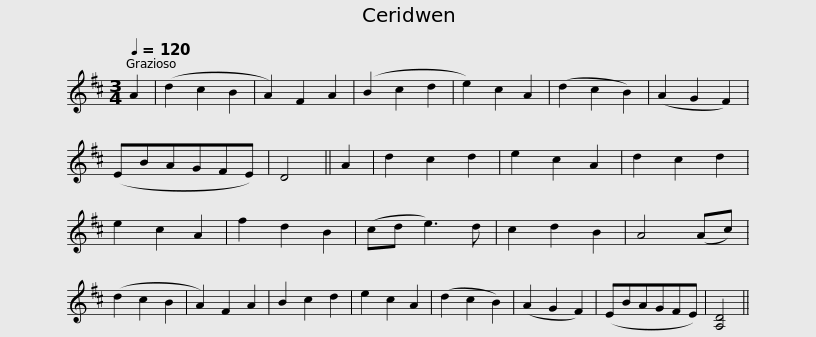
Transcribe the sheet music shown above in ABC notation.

X:1
L:1/8
Q:1/4=120
M:3/4
I:linebreak $
K:D
V:1 treble
V:1
 A2 | (d2 c2 B2 | A2) F2 A2 | (B2 c2 d2 | e2) c2 A2 | %5
 (d2 c2 B2) | (A2 G2 F2) | (EBAGFE) | D4 || A2 | %10
 d2 c2 d2 | e2 c2 A2 | d2 c2 d2 |$ e2 c2 A2 | f2 d2 B2 | %15
 (cd e3) d | c2 d2 B2 | A4 (Ac) | (d2 c2 B2 | A2) F2 A2 | %20
 B2 c2 d2 | e2 c2 A2 | (d2 c2 B2) | (A2 G2 F2) | (EBAGFE) |$ %25
 [A,D]4 || %26
